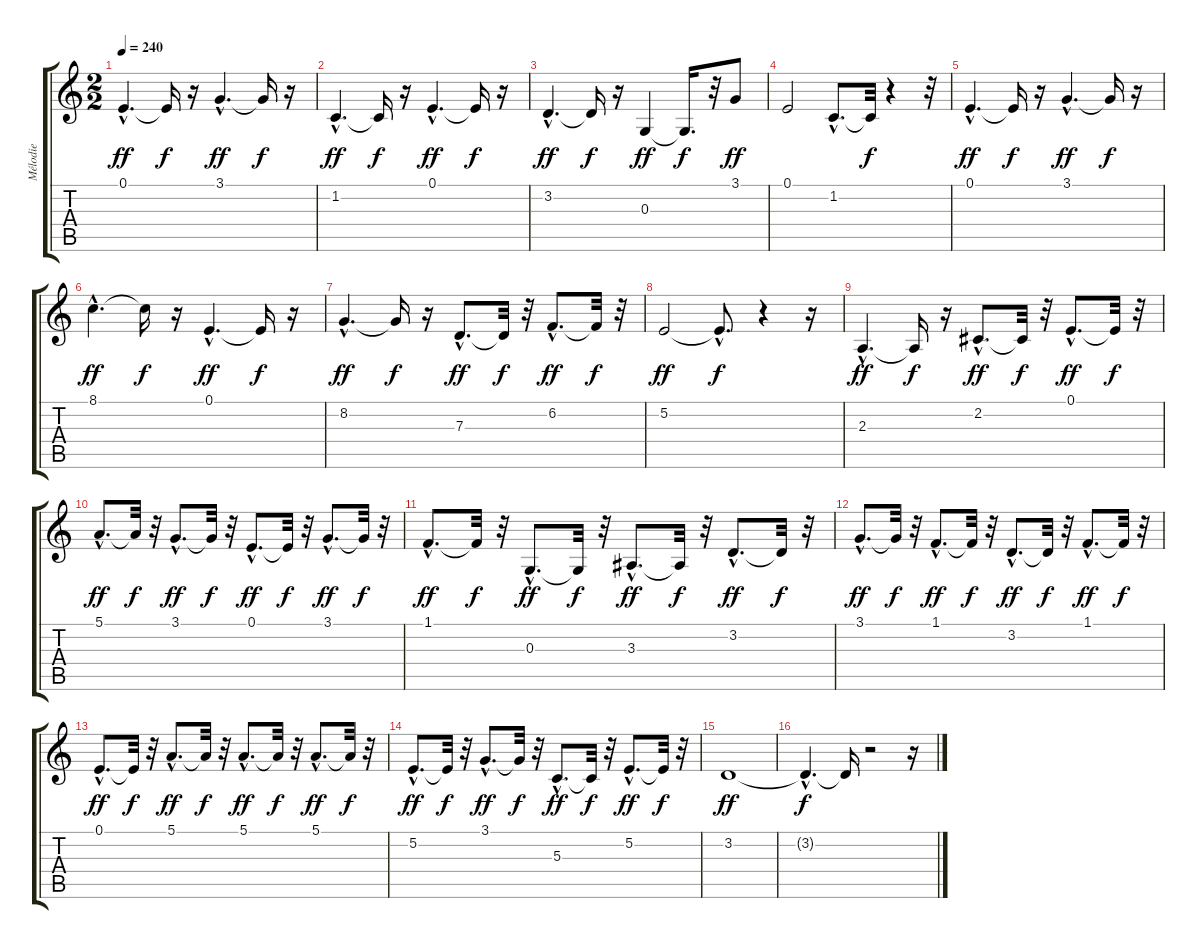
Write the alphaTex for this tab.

\track ("Mélodie" "Mélodie") {instrument panflute}
\staff {score tabs}
\tuning (E4 B3 G3 D3 A2 E2) {hide}
\ts (2 2)
\tempo 240
\clef g2
\ks c
0.1{hac}.4{d dy ff} 0.1{t}.16{dy f} r.16 3.1{hac}.4{d dy ff} 3.1{t}.16{dy f} r.16 |
1.2{hac}.4{d dy ff} 1.2{t}.16{dy f} r.16 0.1{hac}.4{d dy ff} 0.1{t}.16{dy f} r.16 |
3.2{hac}.4{d dy ff} 3.2{t}.16{dy f} r.16 0.3.4{dy ff} 0.3{t}.16{d dy f} r.32 3.1.8{dy ff} |
0.1.2 1.2{hac}.8{d} 1.2{t}.32{dy f} r.4 r.32 |
0.1{hac}.4{d dy ff} 0.1{t}.16{dy f} r.16 3.1{hac}.4{d dy ff} 3.1{t}.16{dy f} r.16 |
8.1{hac}.4{d dy ff} 8.1{t}.16{dy f} r.16 0.1{hac}.4{d dy ff} 0.1{t}.16{dy f} r.16 |
8.2{hac}.4{d dy ff} 8.2{t}.16{dy f} r.16 7.3{hac}.8{d dy ff} 7.3{t}.32{dy f} r.32 6.2{hac}.8{d dy ff} 6.2{t}.32{dy f} r.32 |
5.2.2{dy ff} 5.2{hac t}.8{d dy f} r.4 r.16 |
2.3{hac}.4{d dy ff} 2.3{t}.16{dy f} r.16 2.2{hac}.8{d dy ff} 2.2{t}.32{dy f} r.32 0.1{hac}.8{d dy ff} 0.1{t}.32{dy f} r.32 |
5.1{hac}.8{d dy ff} 5.1{t}.32{dy f} r.32 3.1{hac}.8{d dy ff} 3.1{t}.32{dy f} r.32 0.1{hac}.8{d dy ff} 0.1{t}.32{dy f} r.32 3.1{hac}.8{d dy ff} 3.1{t}.32{dy f} r.32 |
1.1{hac}.8{d dy ff} 1.1{t}.32{dy f} r.32 0.3{hac}.8{d dy ff} 0.3{t}.32{dy f} r.32 3.3{hac}.8{d dy ff} 3.3{t}.32{dy f} r.32 3.2{hac}.8{d dy ff} 3.2{t}.32{dy f} r.32 |
3.1{hac}.8{d dy ff} 3.1{t}.32{dy f} r.32 1.1{hac}.8{d dy ff} 1.1{t}.32{dy f} r.32 3.2{hac}.8{d dy ff} 3.2{t}.32{dy f} r.32 1.1{hac}.8{d dy ff} 1.1{t}.32{dy f} r.32 |
0.1{hac}.8{d dy ff} 0.1{t}.32{dy f} r.32 5.1{hac}.8{d dy ff} 5.1{t}.32{dy f} r.32 5.1{hac}.8{d dy ff} 5.1{t}.32{dy f} r.32 5.1{hac}.8{d dy ff} 5.1{t}.32{dy f} r.32 |
5.2{hac}.8{d dy ff} 5.2{t}.32{dy f} r.32 3.1{hac}.8{d dy ff} 3.1{t}.32{dy f} r.32 5.3{hac}.8{d dy ff} 5.3{t}.32{dy f} r.32 5.2{hac}.8{d dy ff} 5.2{t}.32{dy f} r.32 |
3.2.1{dy ff} |
3.2{hac t}.4{d dy f} 3.2{t}.16 r.2 r.16
